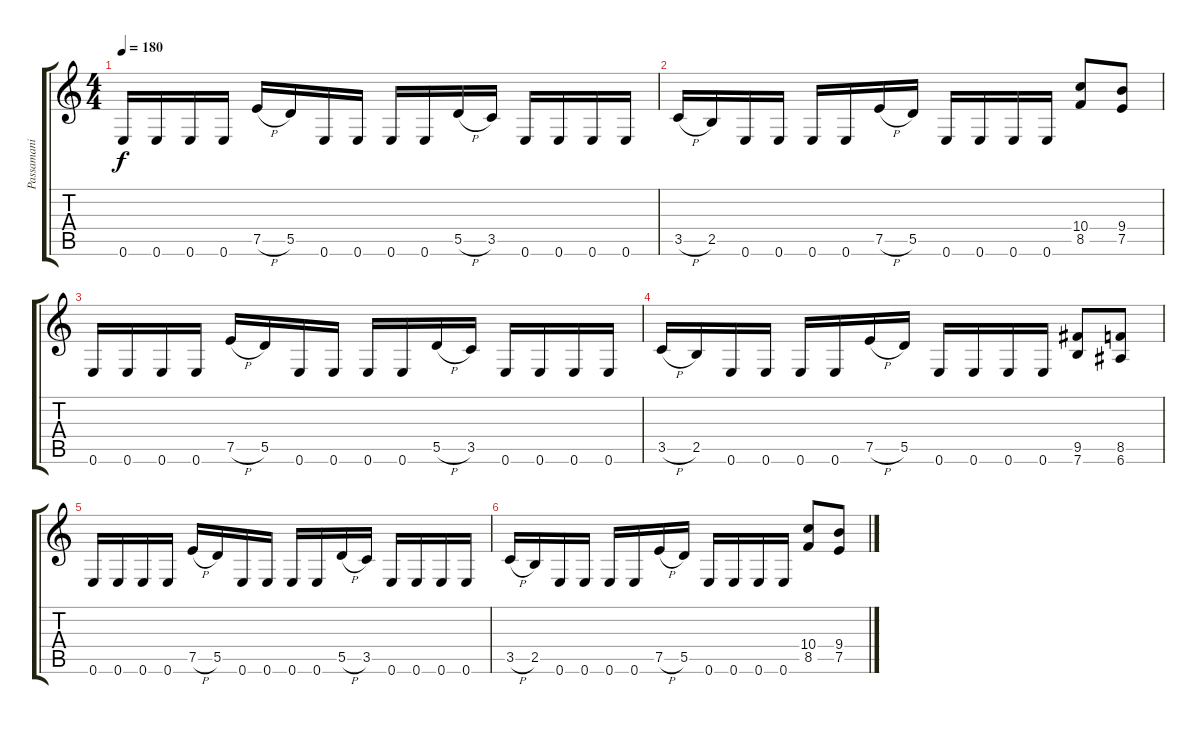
\track ("Passamani" "Passamani") {instrument distortionguitar}
\staff {score tabs}
\tuning (E4 B3 G3 D3 A2 E2) {hide}
\ts (4 4)
\tempo 180
\clef g2
\ks c
0.6.16{dy f} 0.6.16 0.6.16 0.6.16 7.5{h}.16 5.5.16 0.6.16 0.6.16 0.6.16 0.6.16 5.5{h}.16 3.5.16 0.6.16 0.6.16 0.6.16 0.6.16 |
3.5{h}.16 2.5.16 0.6.16 0.6.16 0.6.16 0.6.16 7.5{h}.16 5.5.16 0.6.16 0.6.16 0.6.16 0.6.16 (10.4 8.5).8 (9.4 7.5).8 |
0.6.16 0.6.16 0.6.16 0.6.16 7.5{h}.16 5.5.16 0.6.16 0.6.16 0.6.16 0.6.16 5.5{h}.16 3.5.16 0.6.16 0.6.16 0.6.16 0.6.16 |
3.5{h}.16 2.5.16 0.6.16 0.6.16 0.6.16 0.6.16 7.5{h}.16 5.5.16 0.6.16 0.6.16 0.6.16 0.6.16 (9.5 7.6).8 (8.5 6.6).8 |
0.6.16 0.6.16 0.6.16 0.6.16 7.5{h}.16 5.5.16 0.6.16 0.6.16 0.6.16 0.6.16 5.5{h}.16 3.5.16 0.6.16 0.6.16 0.6.16 0.6.16 |
3.5{h}.16 2.5.16 0.6.16 0.6.16 0.6.16 0.6.16 7.5{h}.16 5.5.16 0.6.16 0.6.16 0.6.16 0.6.16 (10.4 8.5).8 (9.4 7.5).8
